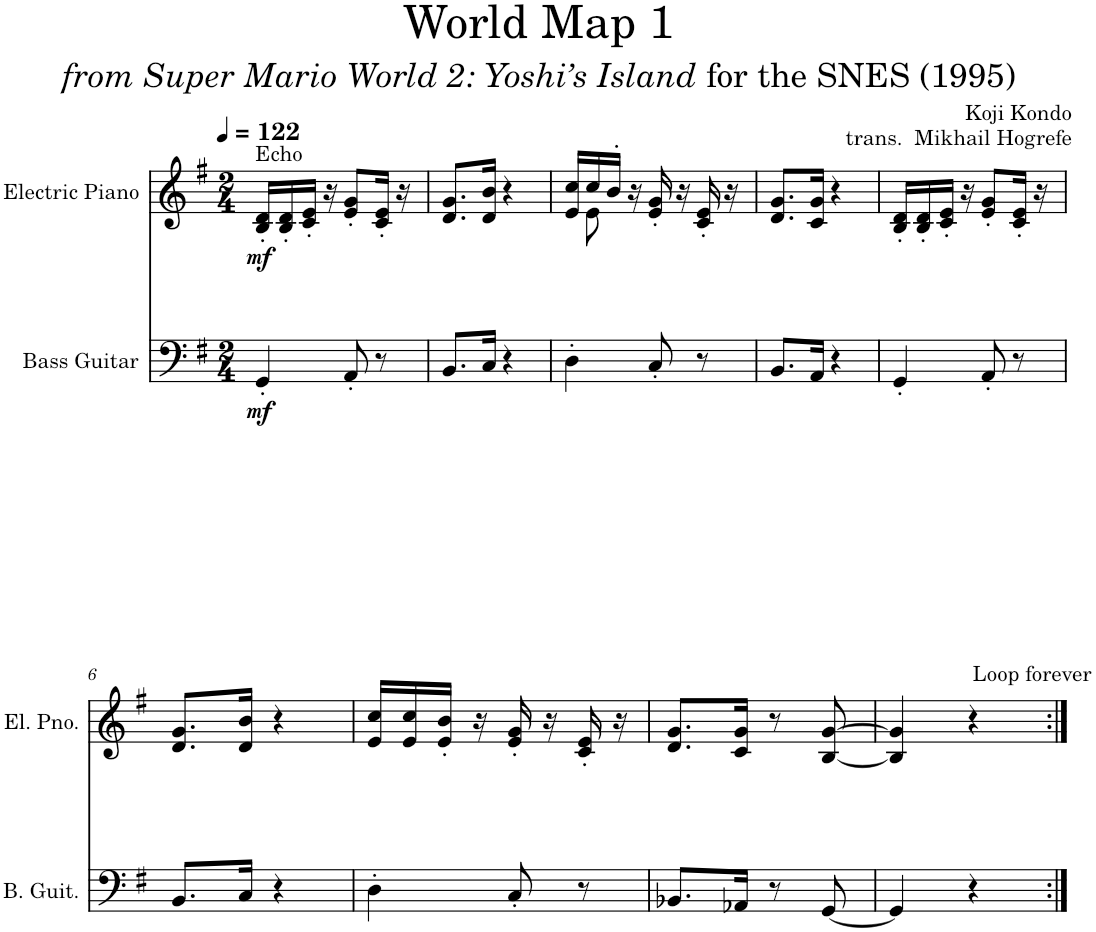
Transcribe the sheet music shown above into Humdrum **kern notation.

**kern	**dynam	**kern	**dynam	**kern	**dynam
*part3	*part3	*part2	*part2	*part1	*part1
*staff3	*staff3	*staff2	*staff2	*staff1	*staff1
*I"Bass Guitar	*	*I"Electric Piano 2	*	*I"Electric Piano	*
*I'B. Guit.	*	*I'El. Pno. 2	*	*I'El. Pno.	*
*	*	*stria5	*	*	*
*clefF4	*	*clefG2	*	*clefG2	*
*k[f#]	*	*k[f#]	*	*k[f#]	*
*M2/4	*	*M2/4	*	*M2/4	*
*MM122	*	*MM122	*	*MM122	*
=1	=1	=1	=1	=1	=1
!	!	!	!	!LO:TX:a:t=Echo	!
!	!LO:DY:b	!	!	!	!LO:DY:b
4GG'/	mf	32r	.	16B/' 16d/'LL	mf
!	!	!	!LO:DY:b	!	!
.	.	16d'/LL	mp	.	.
.	.	.	.	16B/' 16d/'	.
.	.	16d'/	.	.	.
.	.	.	.	16c/' 16e/'JJ	.
.	.	16e'/JJ	.	.	.
.	.	.	.	16r	.
.	.	16r	.	.	.
8AA'/	.	.	.	8e/' 8g/'L	.
.	.	8g'/L	.	.	.
8r	.	.	.	16c/' 16e/'Jk	.
.	.	16e'/Jk	.	.	.
.	.	.	.	16r	.
.	.	32r	.	.	.
=2	=2	=2	=2	=2	=2
8.BB/L	.	32r	.	8.d/ 8.g/L	.
.	.	8.g/L	.	.	.
16C/Jk	.	.	.	16d/ 16b/Jk	.
.	.	16b/Jk	.	.	.
4r	.	.	.	4r	.
!	!	!LO:N:vis=8	!	!	!
.	.	8..r	.	.	.
=3	=3	=3	=3	=3	=3
*	*	*	*	*^	*
4D'\	.	32r	.	16e/ 16cc/LL	16ryy	.
.	.	16cc\LL	.	.	.	.
.	.	.	.	16cc/	8e\	.
.	.	16cc\	.	.	.	.
.	.	.	.	16b'/JJ	.	.
.	.	16b'\JJ	.	.	.	.
.	.	.	.	16r	4ryy	.
.	.	16r	.	.	.	.
8C'/	.	.	.	16e/' 16g/'	.	.
.	.	16g'	.	.	.	.
.	.	.	.	16r	.	.
.	.	16r	.	.	.	.
8r	.	.	.	16c/' 16e/'	.	.
.	.	16e'	.	.	.	.
.	.	.	.	16r	16ryy	.
.	.	32r	.	.	.	.
*	*	*	*	*v	*v	*
=4	=4	=4	=4	=4	=4
8.BB/L	.	32r	.	8.d/ 8.g/L	.
.	.	8.g/L	.	.	.
16AA/Jk	.	.	.	16c/ 16g/Jk	.
.	.	16g/Jk	.	.	.
4r	.	.	.	4r	.
!	!	!LO:N:vis=8	!	!	!
.	.	8..r	.	.	.
=5	=5	=5	=5	=5	=5
4GG'/	.	32r	.	16B/' 16d/'LL	.
.	.	16d'/LL	.	.	.
.	.	.	.	16B/' 16d/'	.
.	.	16d'/	.	.	.
.	.	.	.	16c/' 16e/'JJ	.
.	.	16e'/JJ	.	.	.
.	.	.	.	16r	.
.	.	16r	.	.	.
8AA'/	.	.	.	8e/' 8g/'L	.
.	.	8g'/L	.	.	.
8r	.	.	.	16c/' 16e/'Jk	.
.	.	16e'/Jk	.	.	.
.	.	.	.	16r	.
.	.	32r	.	.	.
!!LO:LB:g=z
=6	=6	=6	=6	=6	=6
8.BB/L	.	32r	.	8.d/ 8.g/L	.
.	.	8.g/L	.	.	.
16C/Jk	.	.	.	16d/ 16b/Jk	.
.	.	16b/Jk	.	.	.
4r	.	.	.	4r	.
!	!	!LO:N:vis=8	!	!	!
.	.	8..r	.	.	.
=7	=7	=7	=7	=7	=7
4D'\	.	32r	.	16e/ 16cc/LL	.
.	.	16cc\LL	.	.	.
.	.	.	.	16e/ 16cc/	.
.	.	16cc\	.	.	.
.	.	.	.	16e/' 16b/'JJ	.
.	.	16b'\JJ	.	.	.
.	.	.	.	16r	.
.	.	16r	.	.	.
8C'/	.	.	.	16e/' 16g/'	.
.	.	16g'	.	.	.
.	.	.	.	16r	.
.	.	16r	.	.	.
8r	.	.	.	16c/' 16e/'	.
.	.	16e'	.	.	.
.	.	.	.	16r	.
.	.	32r	.	.	.
=8	=8	=8	=8	=8	=8
8.BB-X/L	.	32r	.	8.d/ 8.g/L	.
.	.	8.g/L	.	.	.
16AA-X/Jk	.	.	.	16c/ 16g/Jk	.
.	.	16g/Jk	.	.	.
8r	.	.	.	8r	.
.	.	8r	.	.	.
[8GG/	.	.	.	[8B/ [8g/	.
.	.	[16.g	.	.	.
=9	=9	=9	=9	=9	=9
4GG/]	.	32g_	.	4B/] 4g/]	.
.	.	4g]	.	.	.
!	!	!	!	!LO:TX:a:t=Loop forever	!
4r	.	.	.	4r	.
.	.	32r	.	.	.
.	.	16r	.	.	.
.	.	8r	.	.	.
=:|!	=:|!	=:|!	=:|!	=:|!	=:|!
*-	*-	*-	*-	*-	*-
